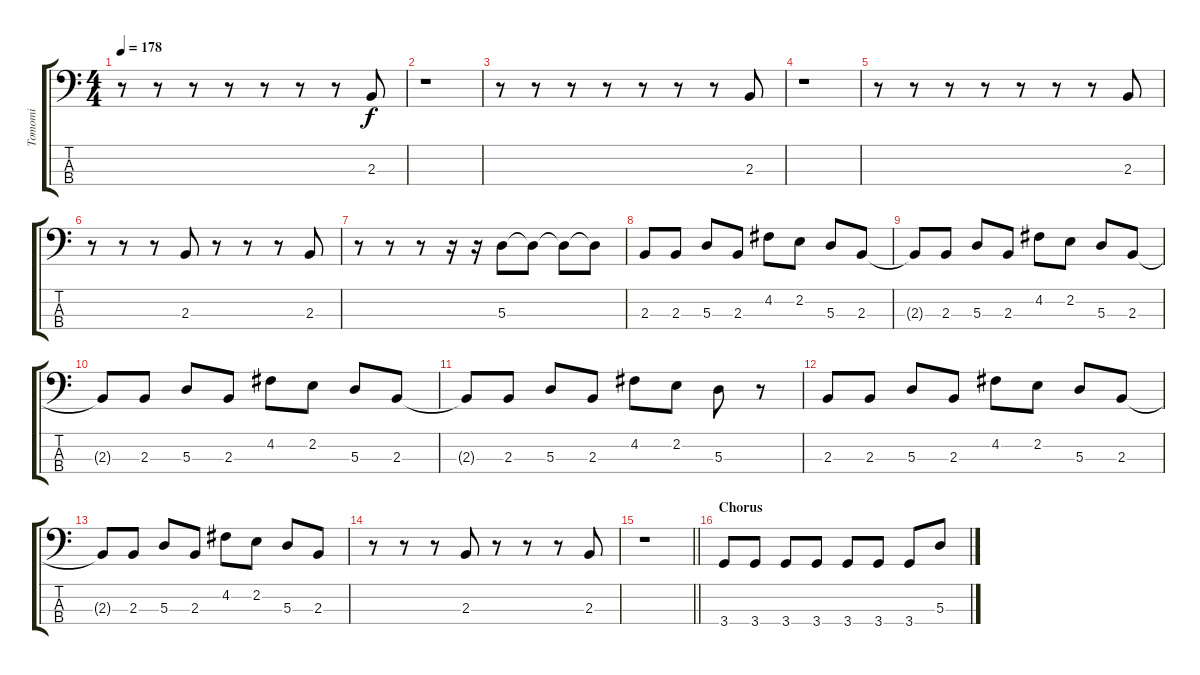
\track ("Tomomi" "Tomomi") {instrument electricbassfinger}
\staff {score tabs}
\tuning (G2 D2 A1 E1) {hide}
\ts (4 4)
\tempo 178
\clef f4
\ks c
r.8{dy f} r.8 r.8 r.8 r.8 r.8 r.8 2.3.8 |
r.1 |
r.8 r.8 r.8 r.8 r.8 r.8 r.8 2.3.8 |
r.1 |
r.8 r.8 r.8 r.8 r.8 r.8 r.8 2.3.8 |
r.8 r.8 r.8 2.3.8 r.8 r.8 r.8 2.3.8 |
r.8 r.8 r.8 r.16 r.16 5.3.8 5.3{t}.8 5.3{t}.8 5.3{t}.8 |
2.3.8 2.3.8 5.3.8 2.3.8 4.2.8 2.2.8 5.3.8 2.3.8 |
2.3{t}.8 2.3.8 5.3.8 2.3.8 4.2.8 2.2.8 5.3.8 2.3.8 |
2.3{t}.8 2.3.8 5.3.8 2.3.8 4.2.8 2.2.8 5.3.8 2.3.8 |
2.3{t}.8 2.3.8 5.3.8 2.3.8 4.2.8 2.2.8 5.3.8 r.8 |
2.3.8 2.3.8 5.3.8 2.3.8 4.2.8 2.2.8 5.3.8 2.3.8 |
2.3{t}.8 2.3.8 5.3.8 2.3.8 4.2.8 2.2.8 5.3.8 2.3.8 |
r.8 r.8 r.8 2.3.8 r.8 r.8 r.8 2.3.8 |
\barLineRight lightlight
r.1 |
\section ("" "Chorus")
3.4.8 3.4.8 3.4.8 3.4.8 3.4.8 3.4.8 3.4.8 5.3.8
